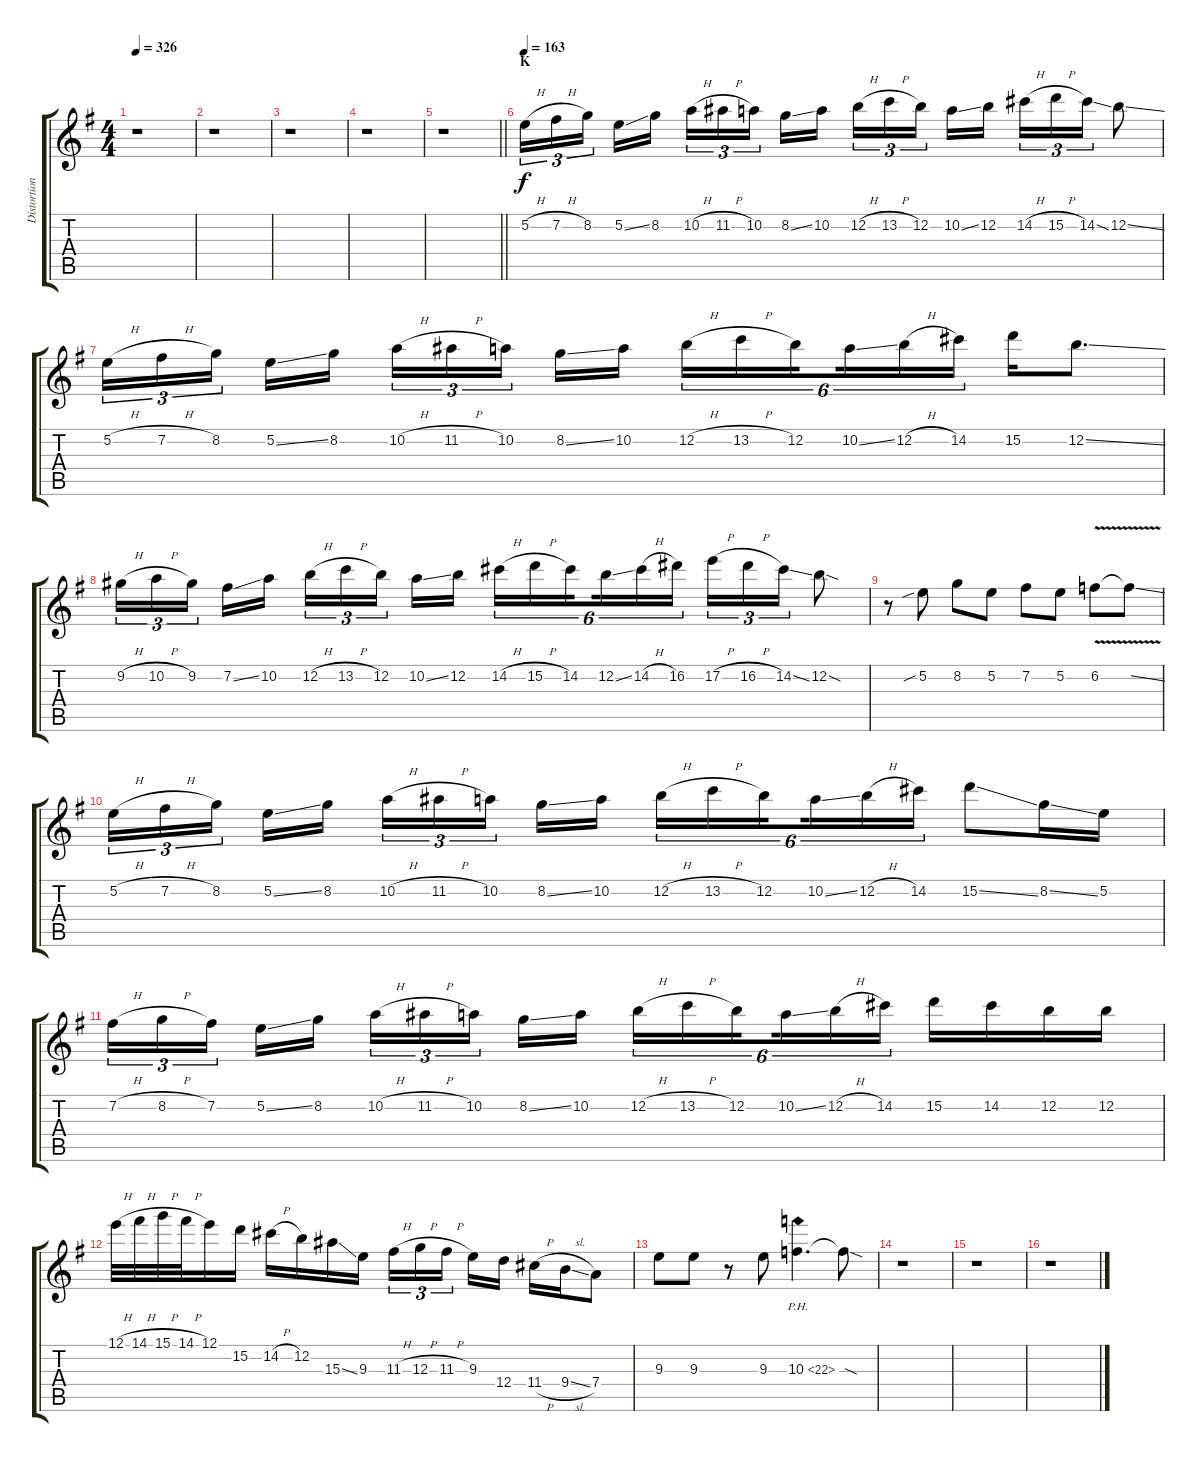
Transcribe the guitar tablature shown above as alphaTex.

\track ("Distortion 5" "Distortion") {instrument distortionguitar}
\staff {score tabs}
\tuning (E4 B3 G3 D3 A2 E2) {hide}
\ts (4 4)
\tempo 326
\clef g2
\ks g
r.1{dy f} |
r.1 |
r.1 |
r.1 |
\barLineRight lightlight
r.1 |
\section ("" "K")
\tempo 163
5.2{h}.16{tu (3 2)} 7.2{h}.16{tu (3 2)} 8.2.16{tu (3 2) beam splitsecondary} 5.2{ss}.16 8.2.16 10.2{h}.16{tu (3 2)} 11.2{h}.16{tu (3 2)} 10.2.16{tu (3 2) beam splitsecondary} 8.2{ss}.16 10.2.16 12.2{h}.16{tu (3 2)} 13.2{h}.16{tu (3 2)} 12.2.16{tu (3 2) beam splitsecondary} 10.2{ss}.16 12.2.16 14.2{h}.16{tu (3 2)} 15.2{h}.16{tu (3 2)} 14.2{ss}.16{tu (3 2)} 12.2{ss}.8 |
5.2{h}.16{tu (3 2)} 7.2{h}.16{tu (3 2)} 8.2.16{tu (3 2) beam splitsecondary} 5.2{ss}.16 8.2.16 10.2{h}.16{tu (3 2)} 11.2{h}.16{tu (3 2)} 10.2.16{tu (3 2) beam splitsecondary} 8.2{ss}.16 10.2.16 12.2{h}.16{tu (6 4)} 13.2{h}.16{tu (6 4)} 12.2.16{tu (6 4) beam splitsecondary} 10.2{ss}.16{tu (6 4)} 12.2{h}.16{tu (6 4)} 14.2.16{tu (6 4)} 15.2.16 12.2{ss}.8{d} |
9.2{h}.16{tu (3 2)} 10.2{h}.16{tu (3 2)} 9.2.16{tu (3 2) beam splitsecondary} 7.2{ss}.16 10.2.16 12.2{h}.16{tu (3 2)} 13.2{h}.16{tu (3 2)} 12.2.16{tu (3 2) beam splitsecondary} 10.2{ss}.16 12.2.16 14.2{h}.16{tu (6 4)} 15.2{h}.16{tu (6 4)} 14.2.16{tu (6 4) beam splitsecondary} 12.2{ss}.16{tu (6 4)} 14.2{h}.16{tu (6 4)} 16.2.16{tu (6 4)} 17.2{h}.16{tu (3 2)} 16.2{h}.16{tu (3 2)} 14.2{ss}.16{tu (3 2)} 12.2{sod}.8 |
r.8 5.2{sib}.8 8.2.8 5.2.8 7.2.8 5.2.8 6.2{v}.8 6.2{ss t}.8 |
5.2{h}.16{tu (3 2)} 7.2{h}.16{tu (3 2)} 8.2.16{tu (3 2) beam splitsecondary} 5.2{ss}.16 8.2.16 10.2{h}.16{tu (3 2)} 11.2{h}.16{tu (3 2)} 10.2.16{tu (3 2) beam splitsecondary} 8.2{ss}.16 10.2.16 12.2{h}.16{tu (6 4)} 13.2{h}.16{tu (6 4)} 12.2.16{tu (6 4) beam splitsecondary} 10.2{ss}.16{tu (6 4)} 12.2{h}.16{tu (6 4)} 14.2.16{tu (6 4)} 15.2{ss}.8 8.2{ss}.16 5.2.16 |
7.2{h}.16{tu (3 2)} 8.2{h}.16{tu (3 2)} 7.2.16{tu (3 2) beam splitsecondary} 5.2{ss}.16 8.2.16 10.2{h}.16{tu (3 2)} 11.2{h}.16{tu (3 2)} 10.2.16{tu (3 2) beam splitsecondary} 8.2{ss}.16 10.2.16 12.2{h}.16{tu (6 4)} 13.2{h}.16{tu (6 4)} 12.2.16{tu (6 4) beam splitsecondary} 10.2{ss}.16{tu (6 4)} 12.2{h}.16{tu (6 4)} 14.2.16{tu (6 4)} 15.2.16 14.2.16 12.2.16 12.2.16 |
12.1{h}.32 14.1{h}.32 15.1{h}.32 14.1{h}.32 12.1.16 15.2.16 14.2{h}.16 12.2.16 15.3{ss}.16 9.3.16 11.3{h}.16{tu (3 2)} 12.3{h}.16{tu (3 2)} 11.3{h}.16{tu (3 2) beam splitsecondary} 9.3.16 12.4.16 11.4{h}.16 9.4{sl}.16 7.4.8 |
9.3.8 9.3.8 r.8 9.3.8 10.3{ph 12}.4{d} 10.3{sod t}.8 |
r.1 |
r.1 |
r.1
